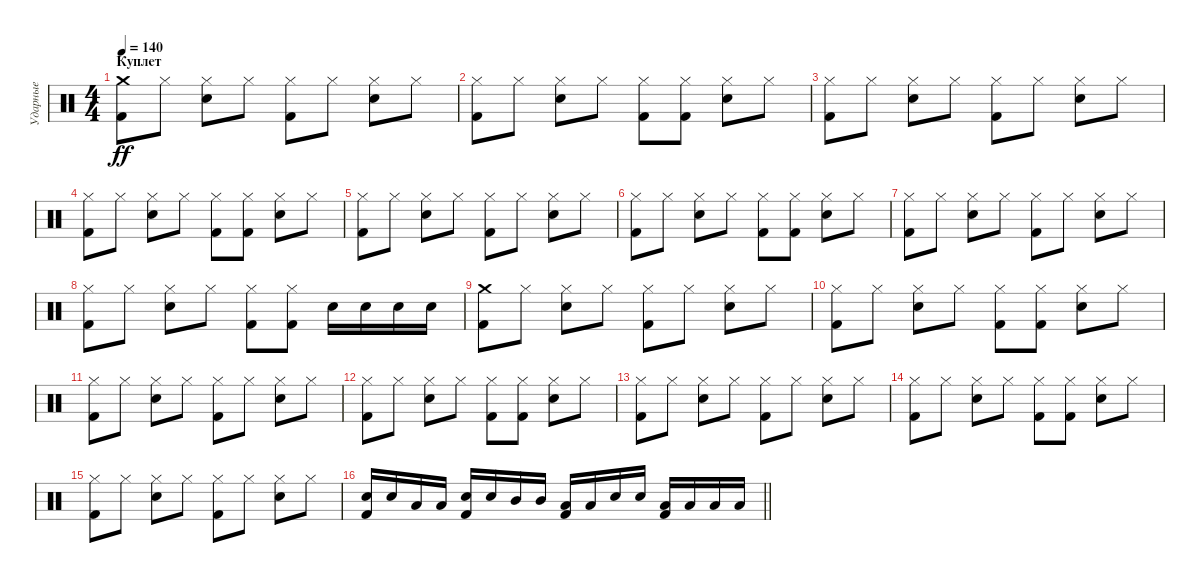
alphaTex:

\track ("Ударные" "Ударные") {solo instrument percussion}
\staff {score}
\articulation defaults
\ts (4 4)
\section ("" "Куплет")
\tempo 140
\clef neutral
\ks c
("Crash medium (hit)" "Kick (hit) 2").8{dy ff} "Hi-Hat (closed)".8 ("Hi-Hat (closed)" "Snare (hit) 2").8 "Hi-Hat (closed)".8 ("Hi-Hat (closed)" "Kick (hit) 2").8 "Hi-Hat (closed)".8 ("Hi-Hat (closed)" "Snare (hit) 2").8 "Hi-Hat (closed)".8 |
("Hi-Hat (closed)" "Kick (hit) 2").8 "Hi-Hat (closed)".8 ("Hi-Hat (closed)" "Snare (hit) 2").8 "Hi-Hat (closed)".8 ("Hi-Hat (closed)" "Kick (hit) 2").8 ("Hi-Hat (closed)" "Kick (hit) 2").8 ("Hi-Hat (closed)" "Snare (hit) 2").8 "Hi-Hat (closed)".8 |
("Hi-Hat (closed)" "Kick (hit) 2").8 "Hi-Hat (closed)".8 ("Hi-Hat (closed)" "Snare (hit) 2").8 "Hi-Hat (closed)".8 ("Hi-Hat (closed)" "Kick (hit) 2").8 "Hi-Hat (closed)".8 ("Hi-Hat (closed)" "Snare (hit) 2").8 "Hi-Hat (closed)".8 |
("Hi-Hat (closed)" "Kick (hit) 2").8 "Hi-Hat (closed)".8 ("Hi-Hat (closed)" "Snare (hit) 2").8 "Hi-Hat (closed)".8 ("Hi-Hat (closed)" "Kick (hit) 2").8 ("Hi-Hat (closed)" "Kick (hit) 2").8 ("Hi-Hat (closed)" "Snare (hit) 2").8 "Hi-Hat (closed)".8 |
("Hi-Hat (closed)" "Kick (hit) 2").8 "Hi-Hat (closed)".8 ("Hi-Hat (closed)" "Snare (hit) 2").8 "Hi-Hat (closed)".8 ("Hi-Hat (closed)" "Kick (hit) 2").8 "Hi-Hat (closed)".8 ("Hi-Hat (closed)" "Snare (hit) 2").8 "Hi-Hat (closed)".8 |
("Hi-Hat (closed)" "Kick (hit) 2").8 "Hi-Hat (closed)".8 ("Hi-Hat (closed)" "Snare (hit) 2").8 "Hi-Hat (closed)".8 ("Hi-Hat (closed)" "Kick (hit) 2").8 ("Hi-Hat (closed)" "Kick (hit) 2").8 ("Hi-Hat (closed)" "Snare (hit) 2").8 "Hi-Hat (closed)".8 |
("Hi-Hat (closed)" "Kick (hit) 2").8 "Hi-Hat (closed)".8 ("Hi-Hat (closed)" "Snare (hit) 2").8 "Hi-Hat (closed)".8 ("Hi-Hat (closed)" "Kick (hit) 2").8 "Hi-Hat (closed)".8 ("Hi-Hat (closed)" "Snare (hit) 2").8 "Hi-Hat (closed)".8 |
("Hi-Hat (closed)" "Kick (hit) 2").8 "Hi-Hat (closed)".8 ("Hi-Hat (closed)" "Snare (hit) 2").8 "Hi-Hat (closed)".8 ("Hi-Hat (closed)" "Kick (hit) 2").8 ("Hi-Hat (closed)" "Kick (hit) 2").8 "Snare (hit) 2".16 "Snare (hit) 2".16 "Snare (hit) 2".16 "Snare (hit) 2".16 |
("Crash medium (hit)" "Kick (hit) 2").8 "Hi-Hat (closed)".8 ("Hi-Hat (closed)" "Snare (hit) 2").8 "Hi-Hat (closed)".8 ("Hi-Hat (closed)" "Kick (hit) 2").8 "Hi-Hat (closed)".8 ("Hi-Hat (closed)" "Snare (hit) 2").8 "Hi-Hat (closed)".8 |
("Hi-Hat (closed)" "Kick (hit) 2").8 "Hi-Hat (closed)".8 ("Hi-Hat (closed)" "Snare (hit) 2").8 "Hi-Hat (closed)".8 ("Hi-Hat (closed)" "Kick (hit) 2").8 ("Hi-Hat (closed)" "Kick (hit) 2").8 ("Hi-Hat (closed)" "Snare (hit) 2").8 "Hi-Hat (closed)".8 |
("Hi-Hat (closed)" "Kick (hit) 2").8 "Hi-Hat (closed)".8 ("Hi-Hat (closed)" "Snare (hit) 2").8 "Hi-Hat (closed)".8 ("Hi-Hat (closed)" "Kick (hit) 2").8 "Hi-Hat (closed)".8 ("Hi-Hat (closed)" "Snare (hit) 2").8 "Hi-Hat (closed)".8 |
("Hi-Hat (closed)" "Kick (hit) 2").8 "Hi-Hat (closed)".8 ("Hi-Hat (closed)" "Snare (hit) 2").8 "Hi-Hat (closed)".8 ("Hi-Hat (closed)" "Kick (hit) 2").8 ("Hi-Hat (closed)" "Kick (hit) 2").8 ("Hi-Hat (closed)" "Snare (hit) 2").8 "Hi-Hat (closed)".8 |
("Hi-Hat (closed)" "Kick (hit) 2").8 "Hi-Hat (closed)".8 ("Hi-Hat (closed)" "Snare (hit) 2").8 "Hi-Hat (closed)".8 ("Hi-Hat (closed)" "Kick (hit) 2").8 "Hi-Hat (closed)".8 ("Hi-Hat (closed)" "Snare (hit) 2").8 "Hi-Hat (closed)".8 |
("Hi-Hat (closed)" "Kick (hit) 2").8 "Hi-Hat (closed)".8 ("Hi-Hat (closed)" "Snare (hit) 2").8 "Hi-Hat (closed)".8 ("Hi-Hat (closed)" "Kick (hit) 2").8 ("Hi-Hat (closed)" "Kick (hit) 2").8 ("Hi-Hat (closed)" "Snare (hit) 2").8 "Hi-Hat (closed)".8 |
("Hi-Hat (closed)" "Kick (hit) 2").8 "Hi-Hat (closed)".8 ("Hi-Hat (closed)" "Snare (hit) 2").8 "Hi-Hat (closed)".8 ("Hi-Hat (closed)" "Kick (hit) 2").8 "Hi-Hat (closed)".8 ("Hi-Hat (closed)" "Snare (hit) 2").8 "Hi-Hat (closed)".8 |
\barLineRight lightlight
("Snare (hit) 2" "Kick (hit) 2").16 "Snare (hit) 2".16 "Low Tom (hit)".16 "Low Tom (hit)".16 ("Snare (hit) 2" "Kick (hit) 2").16 "Snare (hit) 2".16 "Mid Tom (hit)".16 "Mid Tom (hit)".16 ("Low Tom (hit)" "Kick (hit) 2").16 "Low Tom (hit)".16 "Snare (hit) 2".16 "Snare (hit) 2".16 ("Low Tom (hit)" "Kick (hit) 2").16 "Low Tom (hit)".16 "Low Floor Tom (hit)".16 "Low Floor Tom (hit)".16
